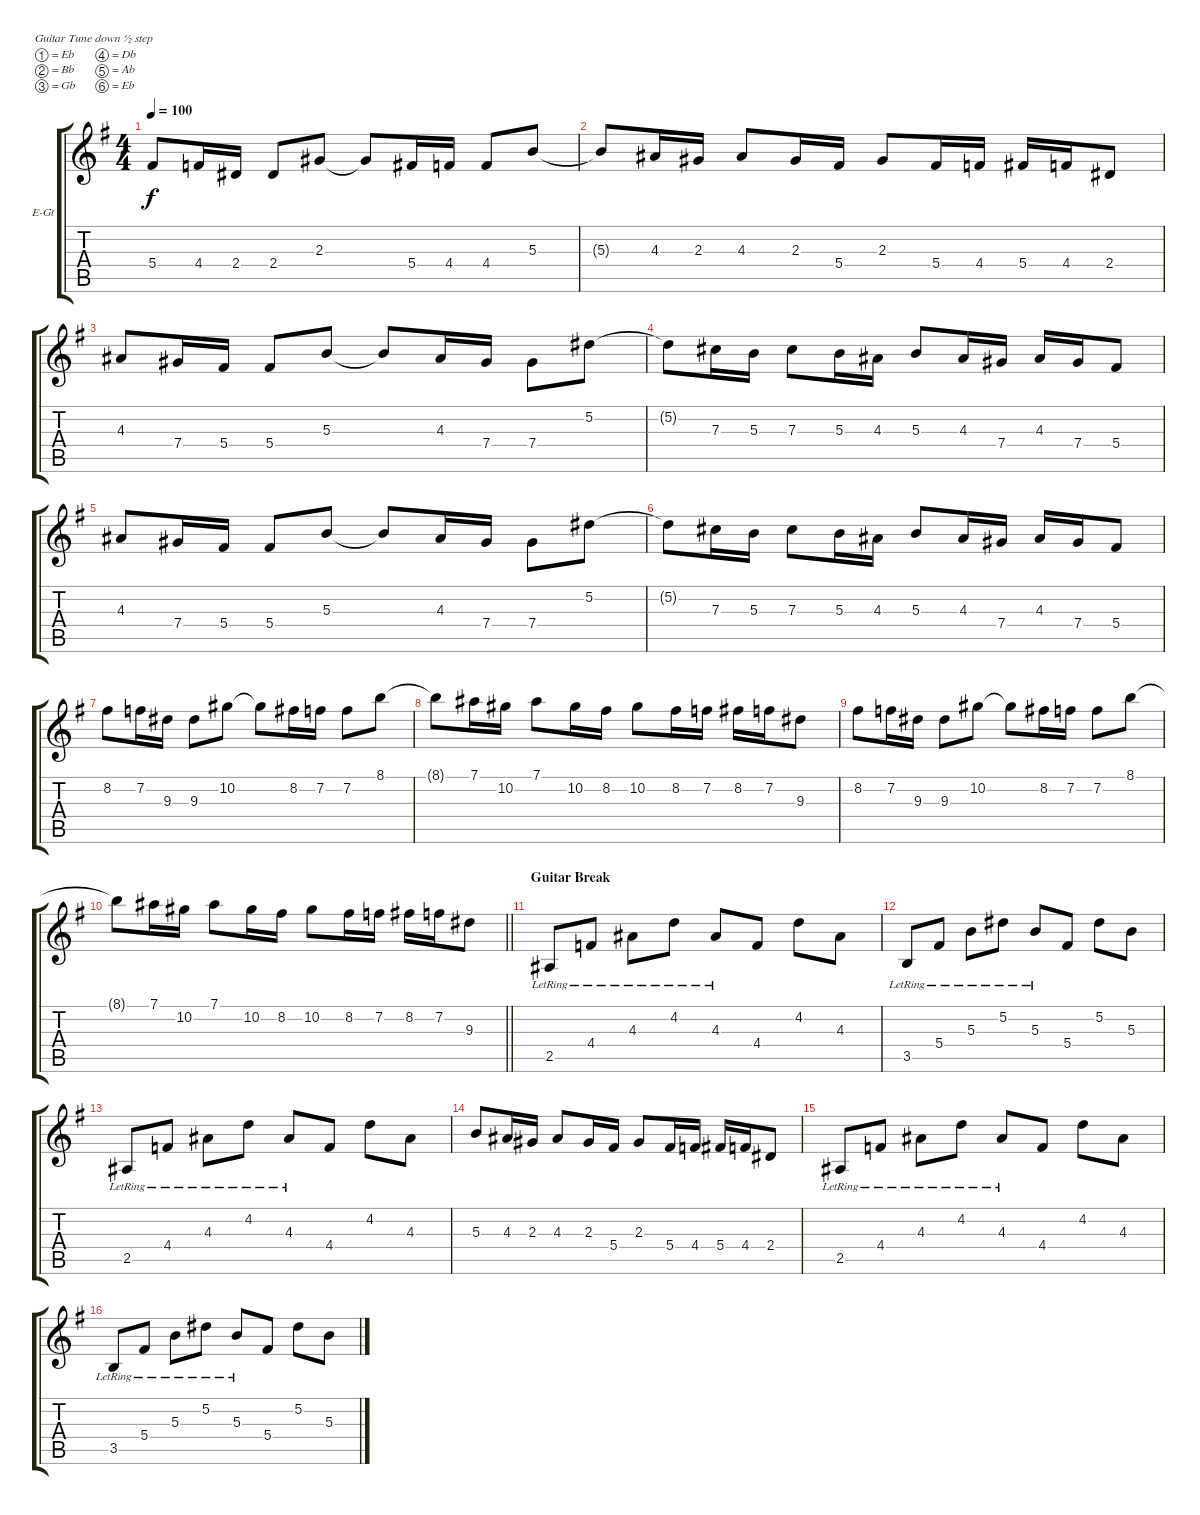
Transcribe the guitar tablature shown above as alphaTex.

\bracketExtendMode groupsimilarinstruments
\firstSystemTrackNameOrientation horizontal
\otherSystemsTrackNameOrientation horizontal
\track ("Гитара 1" "E-Gt") {mute instrument distortionguitar}
\staff {score tabs}
\tuning (Eb4 Bb3 Gb3 Db3 Ab2 Eb2)
\ts (4 4)
\tempo 100
\clef g2
\ks eminor
5.4.8{dy f} 4.4.16 2.4.16 2.4.8 2.3.8 2.3{t}.8 5.4.16 4.4.16 4.4.8 5.3.8 |
5.3{t}.8 4.3.16 2.3.16 4.3.8 2.3.16 5.4.16 2.3.8 5.4.16 4.4.16 5.4.16 4.4.16 2.4.8 |
4.3.8 7.4.16 5.4.16 5.4.8 5.3.8 5.3{t}.8 4.3.16 7.4.16 7.4.8 5.2.8 |
5.2{t}.8 7.3.16 5.3.16 7.3.8 5.3.16 4.3.16 5.3.8 4.3.16 7.4.16 4.3.16 7.4.16 5.4.8 |
4.3.8 7.4.16 5.4.16 5.4.8 5.3.8 5.3{t}.8 4.3.16 7.4.16 7.4.8 5.2.8 |
5.2{t}.8 7.3.16 5.3.16 7.3.8 5.3.16 4.3.16 5.3.8 4.3.16 7.4.16 4.3.16 7.4.16 5.4.8 |
8.2.8 7.2.16 9.3.16 9.3.8 10.2.8 10.2{t}.8 8.2.16 7.2.16 7.2.8 8.1.8 |
8.1{t}.8 7.1.16 10.2.16 7.1.8 10.2.16 8.2.16 10.2.8 8.2.16 7.2.16 8.2.16 7.2.16 9.3.8 |
8.2.8 7.2.16 9.3.16 9.3.8 10.2.8 10.2{t}.8 8.2.16 7.2.16 7.2.8 8.1.8 |
\barLineRight lightlight
8.1{t}.8 7.1.16 10.2.16 7.1.8 10.2.16 8.2.16 10.2.8 8.2.16 7.2.16 8.2.16 7.2.16 9.3.8 |
\section ("" "Guitar Break")
2.5{lr}.8 4.4{lr}.8 4.3{lr}.8 4.2{lr}.8 4.3{lr}.8 4.4.8 4.2.8 4.3.8 |
3.5{lr}.8 5.4{lr}.8 5.3{lr}.8 5.2{lr}.8 5.3{lr}.8 5.4.8 5.2.8 5.3.8 |
2.5{lr}.8 4.4{lr}.8 4.3{lr}.8 4.2{lr}.8 4.3{lr}.8 4.4.8 4.2.8 4.3.8 |
5.3.8 4.3.16 2.3.16 4.3.8 2.3.16 5.4.16 2.3.8 5.4.16 4.4.16 5.4.16 4.4.16 2.4.8 |
2.5{lr}.8 4.4{lr}.8 4.3{lr}.8 4.2{lr}.8 4.3{lr}.8 4.4.8 4.2.8 4.3.8 |
3.5{lr}.8 5.4{lr}.8 5.3{lr}.8 5.2{lr}.8 5.3{lr}.8 5.4.8 5.2.8 5.3.8
